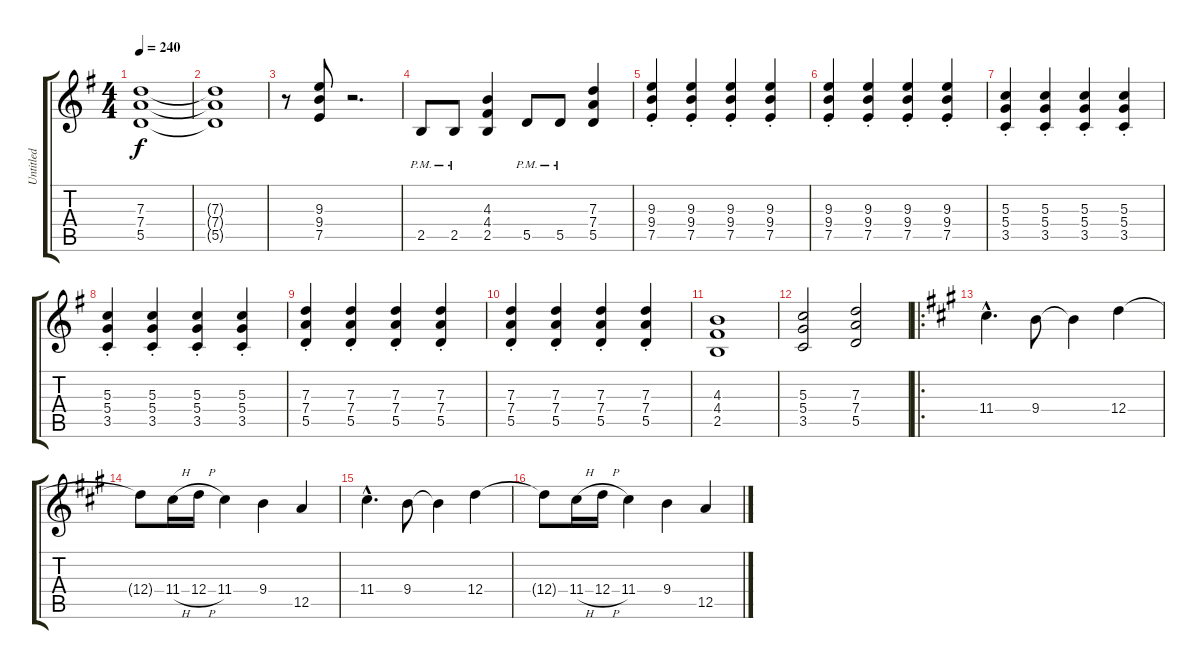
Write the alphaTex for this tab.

\track ("Untitled" "Untitled") {instrument distortionguitar}
\staff {score tabs}
\tuning (E4 B3 G3 D3 A2 E2) {hide}
\ts (4 4)
\tempo 240
\clef g2
\ks g
(7.3 7.4 5.5).1{dy f} |
(7.3{t} 7.4{t} 5.5{t}).1 |
r.8 (9.3 9.4 7.5).8 r.2{d} |
2.5{pm}.8 2.5{pm}.8 (4.3 4.4 2.5).4 5.5{pm}.8 5.5{pm}.8 (7.3 7.4 5.5).4 |
(9.3{st} 9.4{st} 7.5{st}).4 (9.3{st} 9.4{st} 7.5{st}).4 (9.3{st} 9.4{st} 7.5{st}).4 (9.3{st} 9.4{st} 7.5{st}).4 |
(9.3{st} 9.4{st} 7.5{st}).4 (9.3{st} 9.4{st} 7.5{st}).4 (9.3{st} 9.4{st} 7.5{st}).4 (9.3{st} 9.4{st} 7.5{st}).4 |
(5.3{st} 5.4{st} 3.5{st}).4 (5.3{st} 5.4{st} 3.5{st}).4 (5.3{st} 5.4{st} 3.5{st}).4 (5.3{st} 5.4{st} 3.5{st}).4 |
(5.3{st} 5.4{st} 3.5{st}).4 (5.3{st} 5.4{st} 3.5{st}).4 (5.3{st} 5.4{st} 3.5{st}).4 (5.3{st} 5.4{st} 3.5{st}).4 |
(7.3{st} 7.4{st} 5.5{st}).4 (7.3{st} 7.4{st} 5.5{st}).4 (7.3{st} 7.4{st} 5.5{st}).4 (7.3{st} 7.4{st} 5.5{st}).4 |
(7.3{st} 7.4{st} 5.5{st}).4 (7.3{st} 7.4{st} 5.5{st}).4 (7.3{st} 7.4{st} 5.5{st}).4 (7.3{st} 7.4{st} 5.5{st}).4 |
(4.3 4.4 2.5).1 |
(5.3 5.4 3.5).2 (7.3 7.4 5.5).2 |
\ro
\ks a
11.4{hac}.4{d} 9.4.8 9.4{t}.4 12.4.4 |
12.4{t}.8 11.4{h}.16 12.4{h}.16 11.4.4 9.4.4 12.5.4 |
11.4{hac}.4{d} 9.4.8 9.4{t}.4 12.4.4 |
12.4{t}.8 11.4{h}.16 12.4{h}.16 11.4.4 9.4.4 12.5.4
